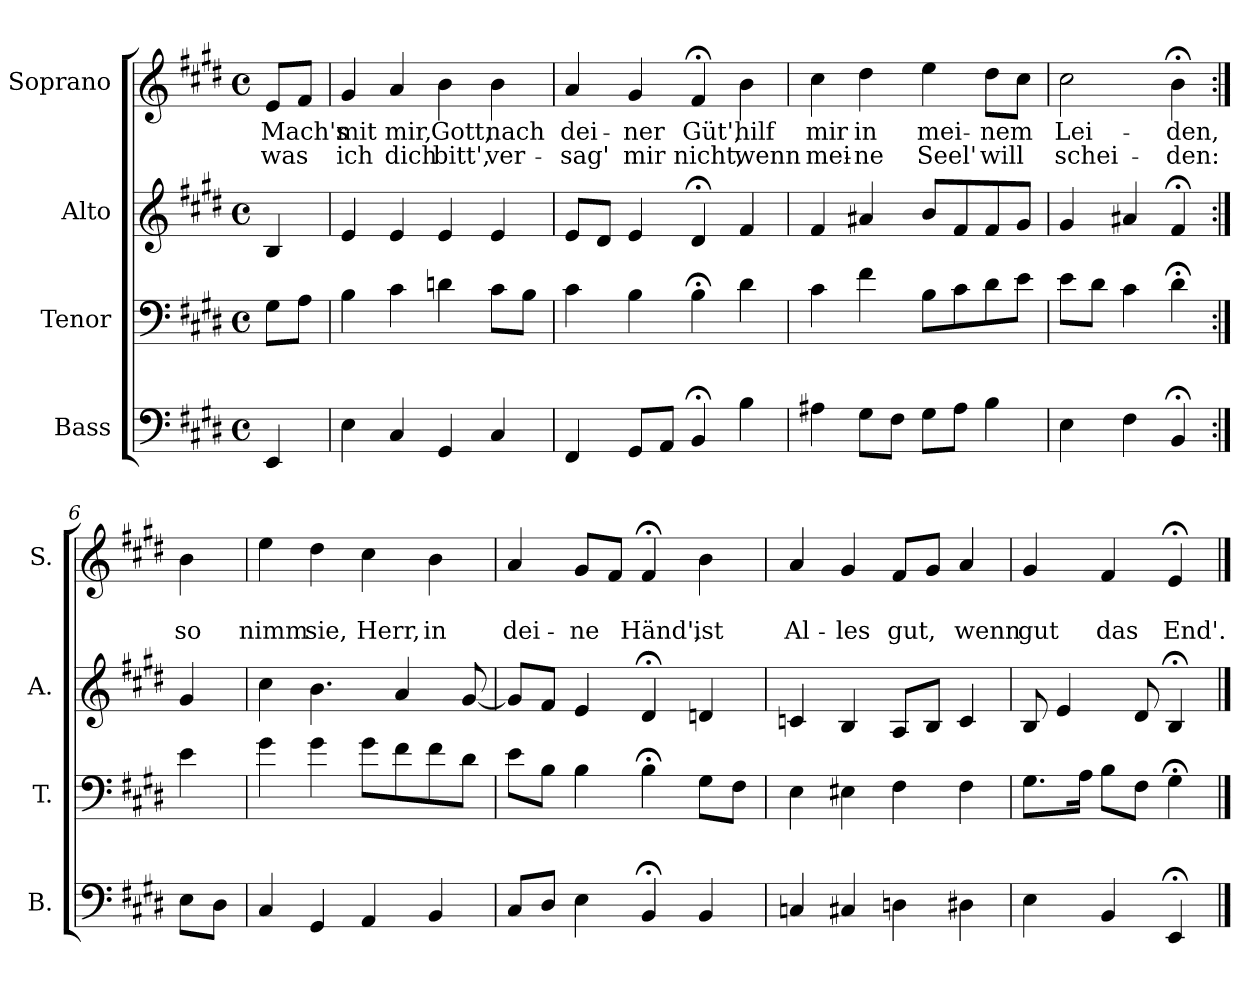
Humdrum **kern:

**kern	**kern	**kern	**kern	**text	**text
*part4	*part3	*part2	*part1	*part1	*part1
*staff4	*staff3	*staff2	*staff1	*staff1	*staff1
*I"Bass	*I"Tenor	*I"Alto	*I"Soprano	*	*
*I'B.	*I'T.	*I'A.	*I'S.	*	*
*clefF4	*clefF4	*clefG2	*clefG2	*	*
*k[f#c#g#d#]	*k[f#c#g#d#]	*k[f#c#g#d#]	*k[f#c#g#d#]	*	*
*E:	*E:	*E:	*E:	*	*
*M4/4	*M4/4	*M4/4	*M4/4	*	*
*met(c)	*met(c)	*met(c)	*met(c)	*	*
=1	=1	=1	=1	=1	=1
!	!	!	!	!LO:LY:b	!LO:LY:b
4EE/	8G#\L	4B/	8e/L	Mach's	was
.	8A\J	.	8f#/J	.	.
=2	=2	=2	=2	=2	=2
!	!	!	!	!LO:LY:b	!LO:LY:b
4E\	4B\	4e/	4g#/	mit	ich
!	!	!	!	!LO:LY:b	!LO:LY:b
4C#/	4c#\	4e/	4a/	mir,	dich
!	!	!	!	!LO:LY:b	!LO:LY:b
4GG#/	4dn\	4e/	4b\	Gott,	bitt',
!	!	!	!	!LO:LY:b	!LO:LY:b
4C#/	8c#\L	4e/	4b\	nach	ver-
.	8B\J	.	.	.	.
=3	=3	=3	=3	=3	=3
!	!	!	!	!LO:LY:b	!LO:LY:b
4FF#/	4c#\	8e/L	4a/	dei-	-sag'
.	.	8d#/J	.	.	.
!	!	!	!	!LO:LY:b	!LO:LY:b
8GG#/L	4B\	4e/	4g#/	-ner	mir
8AA/J	.	.	.	.	.
!	!	!	!	!LO:LY:b	!LO:LY:b
4BB;</	4B;<\	4d#;</	4f#;</	Güt',	nicht,
!	!	!	!	!LO:LY:b	!LO:LY:b
4B\	4d#\	4f#/	4b\	hilf	wenn
=4	=4	=4	=4	=4	=4
!	!	!	!	!LO:LY:b	!LO:LY:b
4A#X\	4c#\	4f#/	4cc#\	mir	mei-
!	!	!	!	!LO:LY:b	!LO:LY:b
8G#\L	4f#\	4a#X/	4dd#\	in	-ne
8F#\J	.	.	.	.	.
!	!	!	!	!LO:LY:b	!LO:LY:b
8G#\L	8B\L	8b/L	4ee\	mei-	Seel'
8A#\J	8c#\	8f#/	.	.	.
!	!	!	!	!LO:LY:b	!LO:LY:b
4B\	8d#\	8f#/	8dd#\L	-nem	will
.	8e\J	8g#/J	8cc#\J	.	.
=5	=5	=5	=5	=5	=5
!	!	!	!	!LO:LY:b	!LO:LY:b
4E\	8e\L	4g#/	2cc#\	Lei-	schei-
.	8d#\J	.	.	.	.
4F#\	4c#\	4a#X/	.	.	.
!	!	!	!	!LO:LY:b	!LO:LY:b
4BB;</	4d#;<\	4f#;</	4b;<\	-den,	-den:
!!LO:LB:g=z
=6:|!	=6:|!	=6:|!	=6:|!	=6:|!	=6:|!
!	!	!	!	!	!LO:LY:b
8E\L	4e\	4g#/	4b\	.	so
8D#\J	.	.	.	.	.
=7	=7	=7	=7	=7	=7
!	!	!	!	!	!LO:LY:b
4C#/	4g#\	4cc#\	4ee\	.	nimm
!	!	!	!	!	!LO:LY:b
4GG#/	4g#\	4.b\	4dd#\	.	sie,
!	!	!	!	!	!LO:LY:b
4AA/	8g#\L	.	4cc#\	.	Herr,
.	8f#\	4a/	.	.	.
!	!	!	!	!	!LO:LY:b
4BB/	8f#\	.	4b\	.	in
.	8d#\J	[8g#/	.	.	.
=8	=8	=8	=8	=8	=8
!	!	!	!	!	!LO:LY:b
8C#/L	8e\L	8g#/L]	4a/	.	dei-
8D#/J	8B\J	8f#/J	.	.	.
!	!	!	!	!	!LO:LY:b
4E\	4B\	4e/	8g#/L	.	-ne
.	.	.	8f#/J	.	.
!	!	!	!	!	!LO:LY:b
4BB;</	4B;<\	4d#;</	4f#;</	.	Händ',
!	!	!	!	!	!LO:LY:b
4BB/	8G#\L	4dn/	4b\	.	ist
.	8F#\J	.	.	.	.
=9	=9	=9	=9	=9	=9
!	!	!	!	!	!LO:LY:b
4Cn/	4E\	4cn/	4a/	.	Al-
!	!	!	!	!	!LO:LY:b
4C#X/	4E#X\	4B/	4g#/	.	-les
!	!	!	!	!	!LO:LY:b
4Dn\	4F#\	8A/L	8f#/L	.	gut,
.	.	8B/J	8g#/J	.	.
!	!	!	!	!	!LO:LY:b
4D#X\	4F#\	4c/	4a/	.	wenn
=10	=10	=10	=10	=10	=10
!	!	!	!	!	!LO:LY:b
4E\	8.G#\L	8B/	4g#/	.	gut
.	.	4e/	.	.	.
.	16A\Jk	.	.	.	.
!	!	!	!	!	!LO:LY:b
4BB/	8B\L	.	4f#/	.	das
.	8F#\J	8d#/	.	.	.
!	!	!	!	!	!LO:LY:b
4EE;</	4G#;<\	4B;</	4e;</	.	End'.
==	==	==	==	==	==
*-	*-	*-	*-	*-	*-
